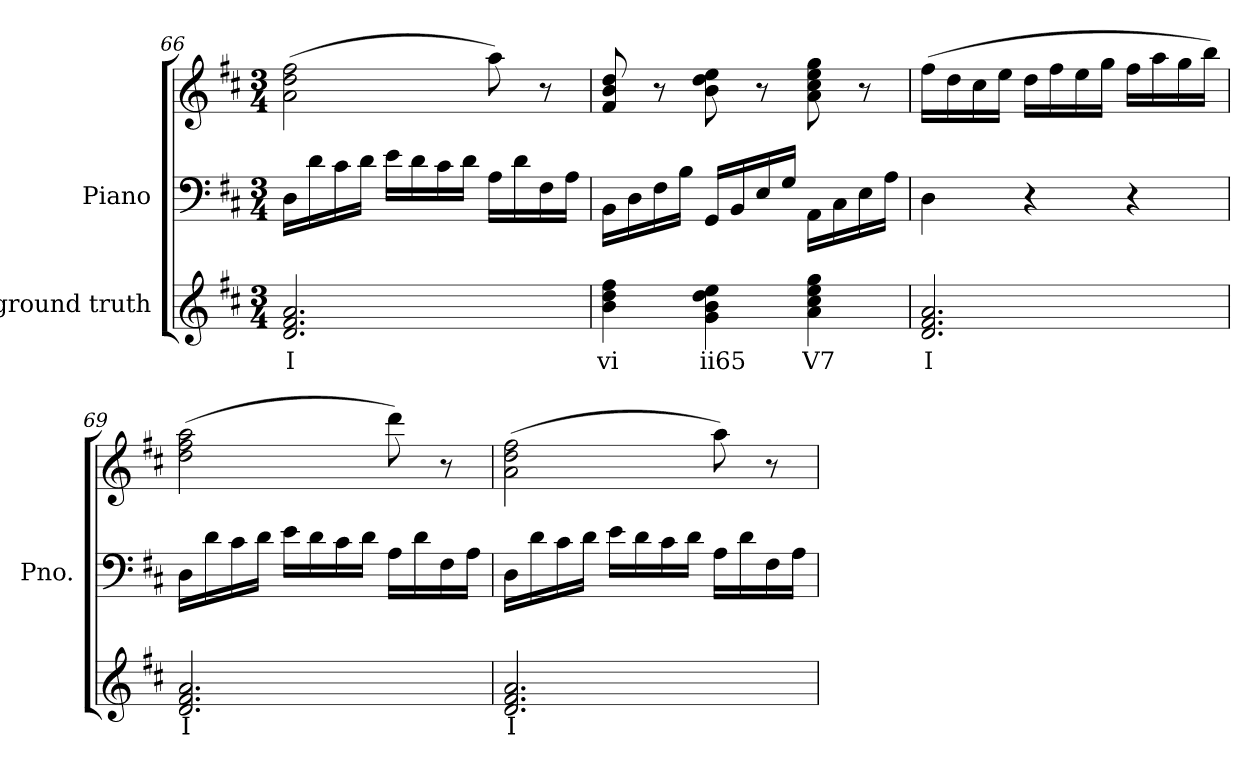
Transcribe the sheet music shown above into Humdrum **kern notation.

**kern	**text	**kern	**kern
*part2	*part2	*part1	*part1
*staff3	*staff3	*staff2	*staff1
*I"ground truth	*	*I"Piano	*
*	*	*I'Pno.	*
*	*	*clefF4	*clefG2
*k[f#c#]	*	*k[f#c#]	*k[f#c#]
*D:	*	*D:	*D:
*M3/4	*	*M3/4	*M3/4
=66	=66	=66	=66
2.d 2.f# 2.a	I	16D\LL	(>2a\ 2dd\ 2ff#\
.	.	16d\	.
.	.	16c#\	.
.	.	16d\JJ	.
.	.	16e\LL	.
.	.	16d\	.
.	.	16c#\	.
.	.	16d\JJ	.
.	.	16A\LL	8aa\)
.	.	16d\	.
.	.	16F#\	8r
.	.	16A\JJ	.
!!LO:LB:g=z
=67	=67	=67	=67
4b 4dd 4ff#	vi	16BB\LL	8f#/ 8b/ 8dd/
.	.	16D\	.
.	.	16F#\	8r
.	.	16B\JJ	.
4g 4b 4dd 4ee	ii65	16GG/LL	8b\ 8dd\ 8ee\
.	.	16BB/	.
.	.	16E/	8r
.	.	16G/JJ	.
4a 4cc# 4ee 4gg	V7	16AA\LL	8a\ 8cc#\ 8ee\ 8gg\
.	.	16C#\	.
.	.	16E\	8r
.	.	16A\JJ	.
=68	=68	=68	=68
2.d 2.f# 2.a	I	4D\	(>16ff#\LL
.	.	.	16dd\
.	.	.	16cc#\
.	.	.	16ee\JJ
.	.	4r	16dd\LL
.	.	.	16ff#\
.	.	.	16ee\
.	.	.	16gg\JJ
.	.	4r	16ff#\LL
.	.	.	16aa\
.	.	.	16gg\
.	.	.	16bb\JJ)
=69	=69	=69	=69
2.d 2.f# 2.a	I	16D\LL	(>2dd\ 2ff#\ 2aa\
.	.	16d\	.
.	.	16c#\	.
.	.	16d\JJ	.
.	.	16e\LL	.
.	.	16d\	.
.	.	16c#\	.
.	.	16d\JJ	.
.	.	16A\LL	8ddd\)
.	.	16d\	.
.	.	16F#\	8r
.	.	16A\JJ	.
!!LO:LB:g=z
=70	=70	=70	=70
2.d 2.f# 2.a	I	16D\LL	(>2a\ 2dd\ 2ff#\
.	.	16d\	.
.	.	16c#\	.
.	.	16d\JJ	.
.	.	16e\LL	.
.	.	16d\	.
.	.	16c#\	.
.	.	16d\JJ	.
.	.	16A\LL	8aa\)
.	.	16d\	.
.	.	16F#\	8r
.	.	16A\JJ	.
=	=	=	=
*-	*-	*-	*-
